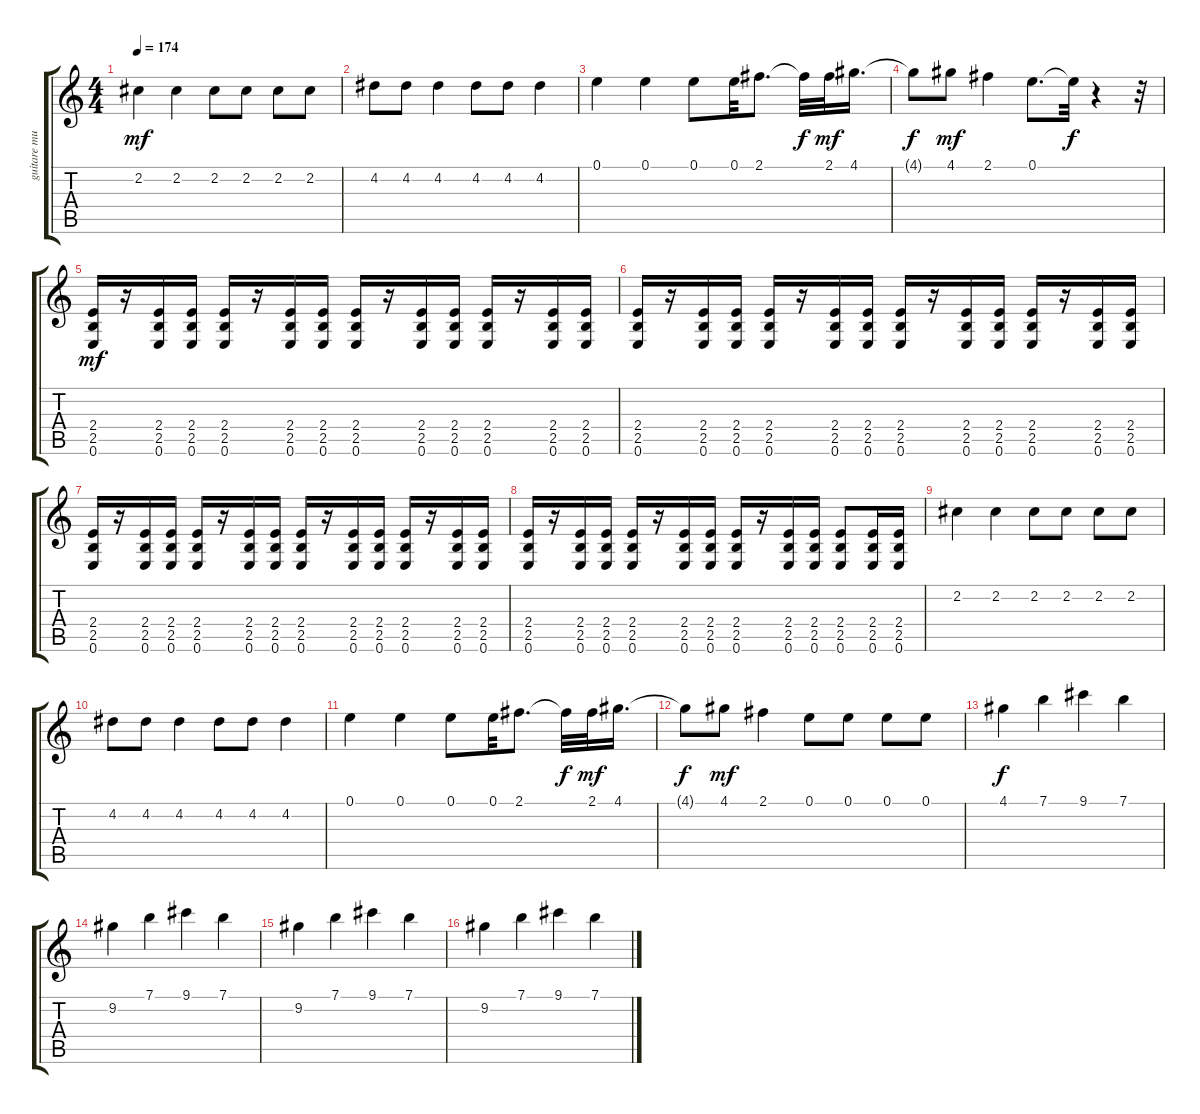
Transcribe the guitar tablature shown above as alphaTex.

\track ("guitare muted" "guitare mu") {instrument distortionguitar}
\staff {score tabs}
\tuning (E4 B3 G3 D3 A2 E2) {hide}
\ts (4 4)
\tempo 174
\clef g2
\ks c
2.2.4{dy mf instrument distortionguitar} 2.2.4 2.2.8 2.2.8 2.2.8 2.2.8 |
4.2.8 4.2.8 4.2.4 4.2.8 4.2.8 4.2.4 |
0.1.4 0.1.4 0.1.8 0.1.32 2.1.8{d} 2.1{t}.32{dy f} 2.1.32{dy mf} 4.1.16{d} |
4.1{t}.8{dy f} 4.1.8{dy mf} 2.1.4 0.1.8{d} 0.1{t}.32{dy f} r.4 r.32 |
(2.4 2.5 0.6).16{dy mf instrument electricguitarmuted} r.16 (2.4 2.5 0.6).16 (2.4 2.5 0.6).16 (2.4 2.5 0.6).16 r.16 (2.4 2.5 0.6).16 (2.4 2.5 0.6).16 (2.4 2.5 0.6).16 r.16 (2.4 2.5 0.6).16 (2.4 2.5 0.6).16 (2.4 2.5 0.6).16 r.16 (2.4 2.5 0.6).16 (2.4 2.5 0.6).16 |
(2.4 2.5 0.6).16 r.16 (2.4 2.5 0.6).16 (2.4 2.5 0.6).16 (2.4 2.5 0.6).16 r.16 (2.4 2.5 0.6).16 (2.4 2.5 0.6).16 (2.4 2.5 0.6).16 r.16 (2.4 2.5 0.6).16 (2.4 2.5 0.6).16 (2.4 2.5 0.6).16 r.16 (2.4 2.5 0.6).16 (2.4 2.5 0.6).16 |
(2.4 2.5 0.6).16 r.16 (2.4 2.5 0.6).16 (2.4 2.5 0.6).16 (2.4 2.5 0.6).16 r.16 (2.4 2.5 0.6).16 (2.4 2.5 0.6).16 (2.4 2.5 0.6).16 r.16 (2.4 2.5 0.6).16 (2.4 2.5 0.6).16 (2.4 2.5 0.6).16 r.16 (2.4 2.5 0.6).16 (2.4 2.5 0.6).16 |
(2.4 2.5 0.6).16 r.16 (2.4 2.5 0.6).16 (2.4 2.5 0.6).16 (2.4 2.5 0.6).16 r.16 (2.4 2.5 0.6).16 (2.4 2.5 0.6).16 (2.4 2.5 0.6).16 r.16 (2.4 2.5 0.6).16 (2.4 2.5 0.6).16 (2.4 2.5 0.6).8 (2.4 2.5 0.6).16 (2.4 2.5 0.6).16 |
2.2.4{instrument distortionguitar} 2.2.4 2.2.8 2.2.8 2.2.8 2.2.8 |
4.2.8 4.2.8 4.2.4 4.2.8 4.2.8 4.2.4 |
0.1.4 0.1.4 0.1.8 0.1.32 2.1.8{d} 2.1{t}.32{dy f} 2.1.32{dy mf} 4.1.16{d} |
4.1{t}.8{dy f} 4.1.8{dy mf} 2.1.4 0.1.8 0.1.8 0.1.8 0.1.8 |
4.1.4{dy f} 7.1.4 9.1.4 7.1.4 |
9.2.4 7.1.4 9.1.4 7.1.4 |
9.2.4 7.1.4 9.1.4 7.1.4 |
9.2.4 7.1.4 9.1.4 7.1.4
